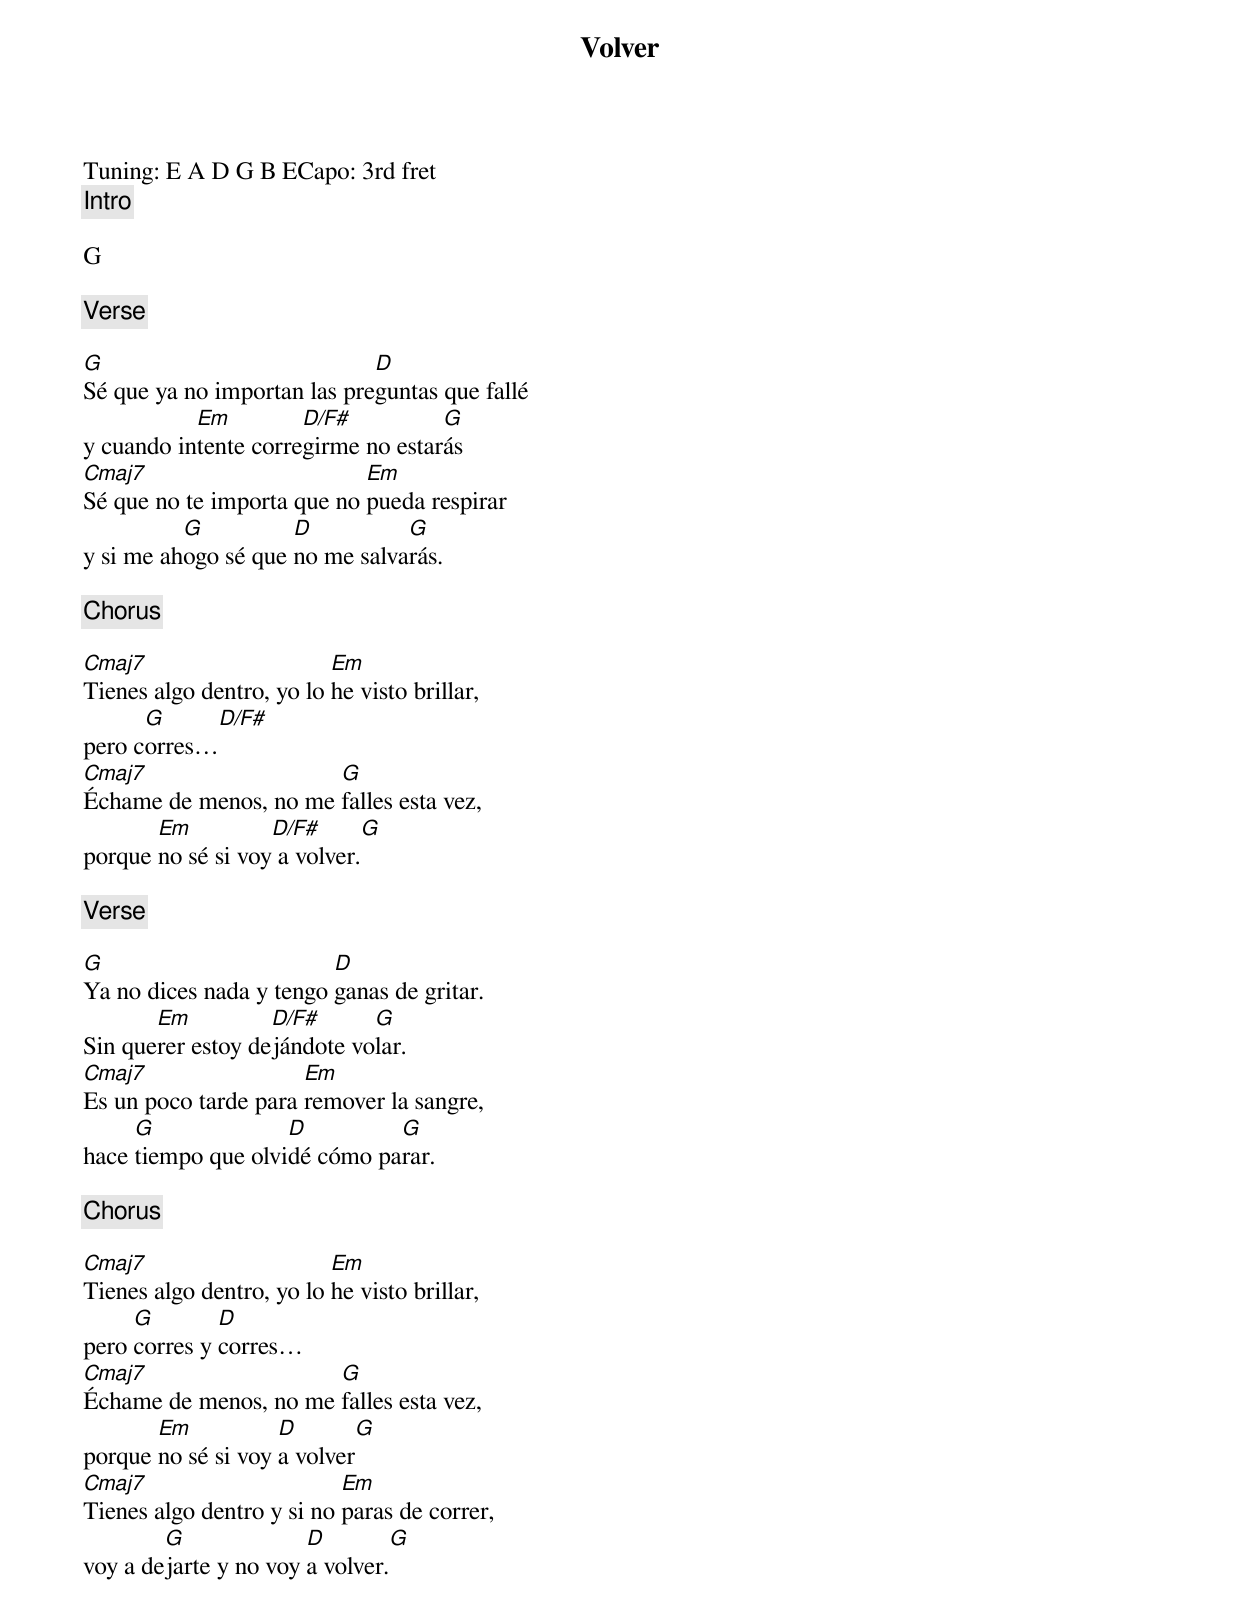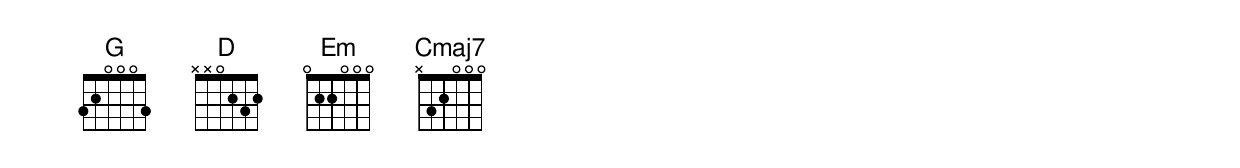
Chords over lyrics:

Volver

Tuning: E A D G B ECapo: 3rd fret
[Intro]

G

[Verse]

G                            D
Sé que ya no importan las preguntas que fallé
           Em         D/F#          G
y cuando intente corregirme no estarás
Cmaj7                       Em
Sé que no te importa que no pueda respirar
          G          D          G
y si me ahogo sé que no me salvarás.

[Chorus]

Cmaj7                     Em
Tienes algo dentro, yo lo he visto brillar,
      G             D/F#
pero corres…
Cmaj7                  G
Échame de menos, no me falles esta vez,
       Em          D/F#          G
porque no sé si voy a volver.

[Verse]

G                        D
Ya no dices nada y tengo ganas de gritar.
       Em          D/F#      G
Sin querer estoy dejándote volar.
Cmaj7                 Em
Es un poco tarde para remover la sangre,
     G              D         G
hace tiempo que olvidé cómo parar.

[Chorus]

Cmaj7                     Em
Tienes algo dentro, yo lo he visto brillar,
     G        D
pero corres y corres…
Cmaj7                  G
Échame de menos, no me falles esta vez,
       Em           D         G
porque no sé si voy a volver
Cmaj7                      Em
Tienes algo dentro y si no paras de correr,
        G              D           G
voy a dejarte y no voy a volver.
